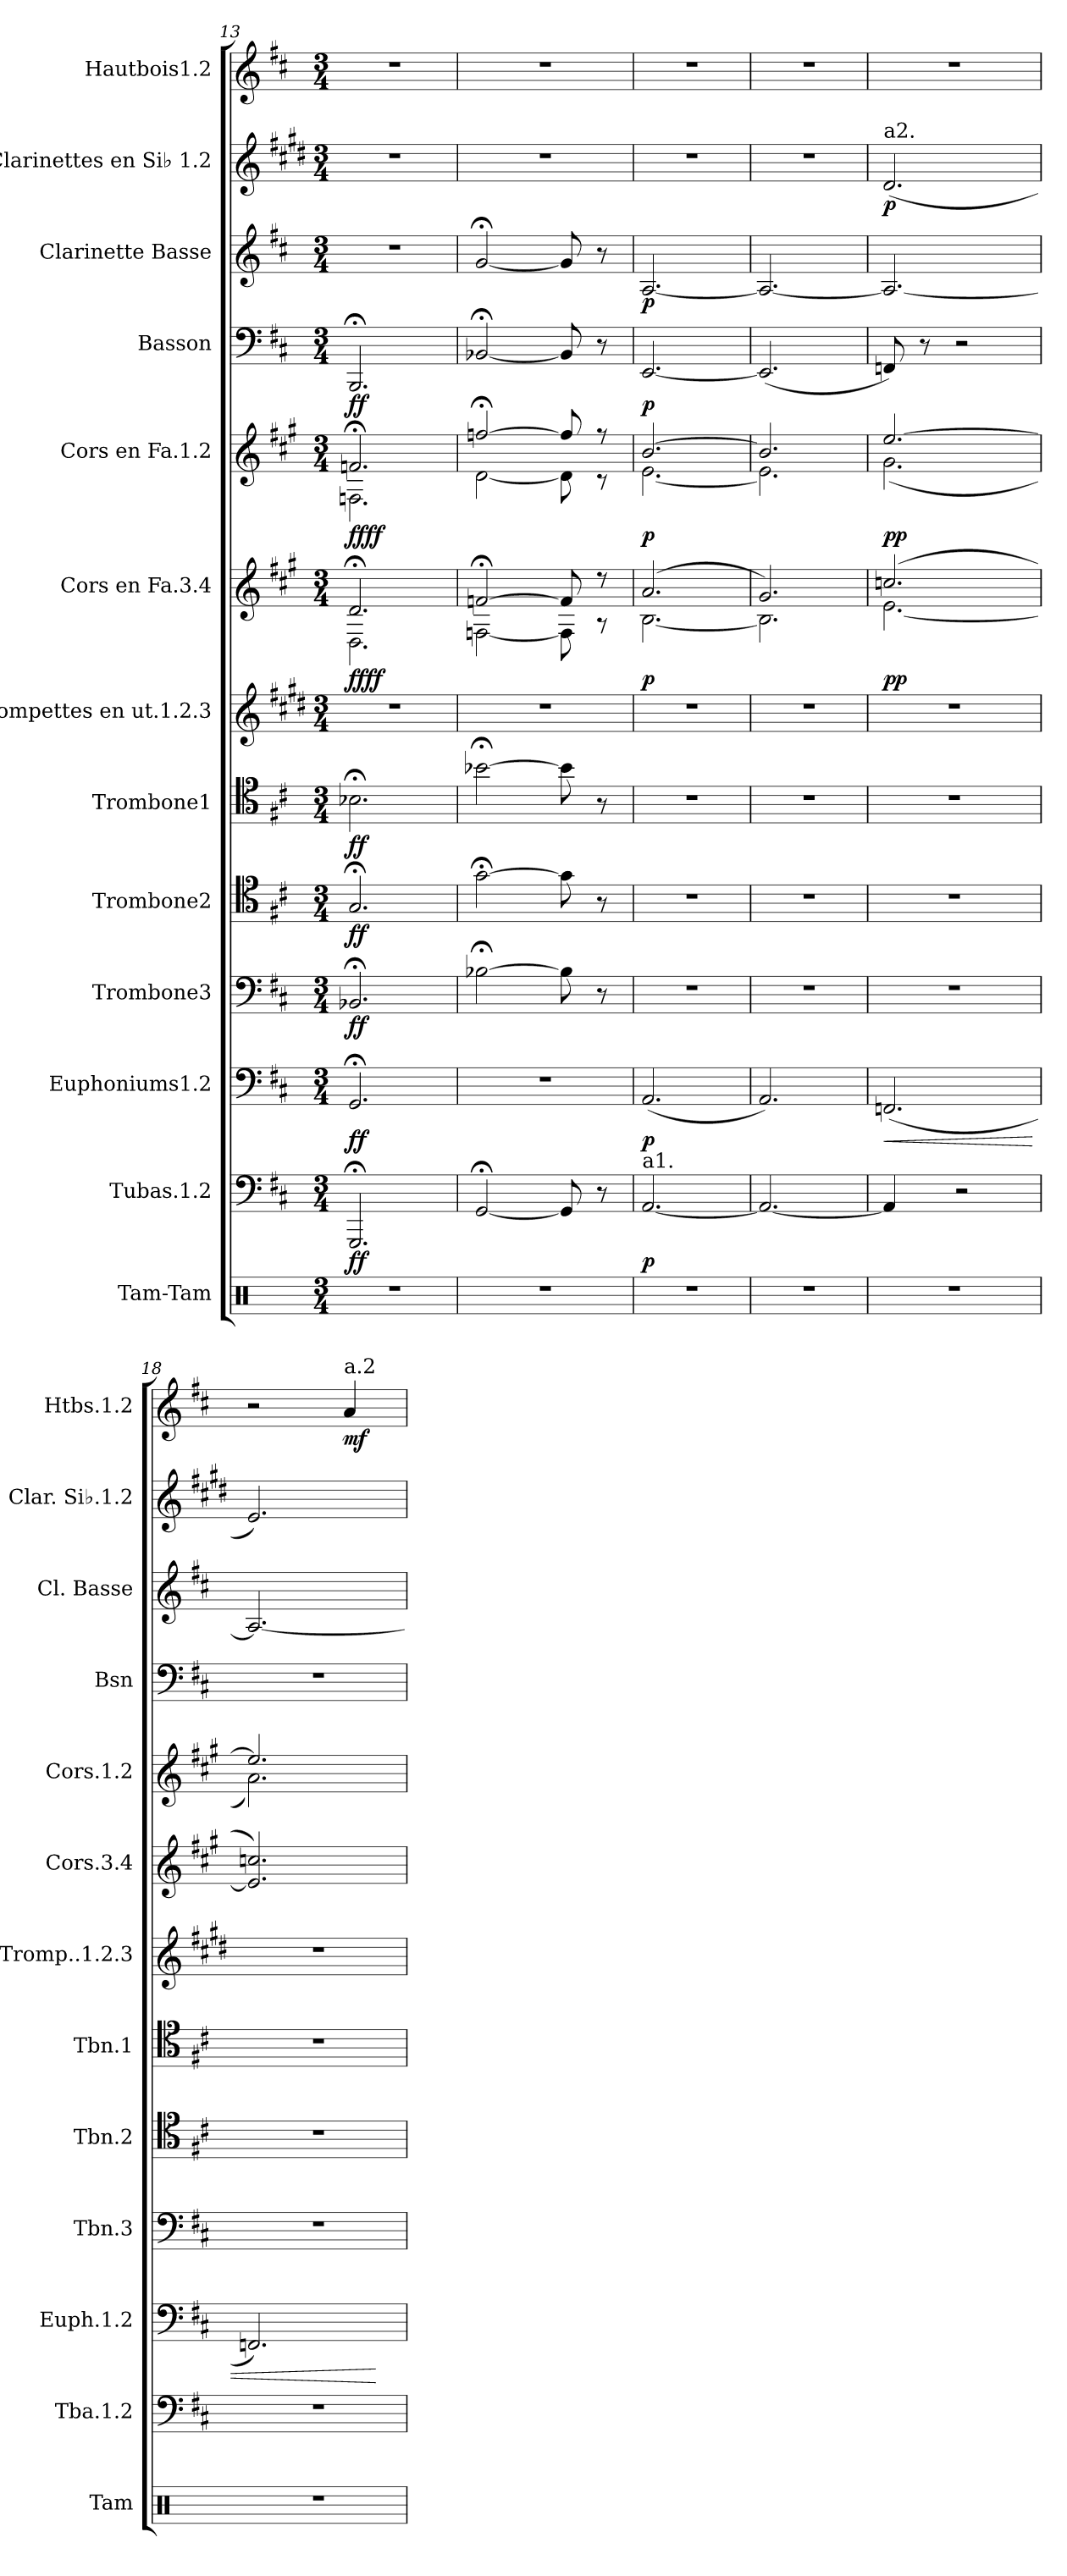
**kern	**kern	**dynam	**kern	**dynam	**kern	**dynam	**kern	**dynam	**kern	**dynam	**kern	**kern	**dynam	**kern	**dynam	**kern	**dynam	**kern	**dynam	**kern	**dynam	**kern	**dynam
*part13	*part12	*part12	*part11	*part11	*part10	*part10	*part9	*part9	*part8	*part8	*part7	*part6	*part6	*part5	*part5	*part4	*part4	*part3	*part3	*part2	*part2	*part1	*part1
*staff13	*staff12	*staff12	*staff11	*staff11	*staff10	*staff10	*staff9	*staff9	*staff8	*staff8	*staff7	*staff6	*staff6	*staff5	*staff5	*staff4	*staff4	*staff3	*staff3	*staff2	*staff2	*staff1	*staff1
*I"Tam-Tam	*I"Tubas.1.2	*	*I"Euphoniums1.2	*	*I"Trombone3	*	*I"Trombone2	*	*I"Trombone1	*	*I"Trompettes en ut.1.2.3	*I"Cors en Fa.3.4	*	*I"Cors en Fa.1.2	*	*I"Basson	*	*I"Clarinette Basse	*	*I"Clarinettes en Si♭ 1.2	*	*I"Hautbois1.2	*
*I'Tam	*I'Tba.1.2	*	*I'Euph.1.2	*	*I'Tbn.3	*	*I'Tbn.2	*	*I'Tbn.1	*	*I'Tromp..1.2.3	*I'Cors.3.4	*	*I'Cors.1.2	*	*I'Bsn	*	*I'Cl. Basse	*	*I'Clar. Si♭.1.2	*	*I'Htbs.1.2	*
*clefX	*clefF4	*	*clefF4	*	*clefF4	*	*clefC4	*	*clefC4	*	*clefG2	*clefG2	*	*clefG2	*	*clefF4	*	*clefG2	*	*clefG2	*	*clefG2	*
*	*	*	*	*	*	*	*	*	*	*	*ITrd1c2	*ITrd4c7	*	*ITrd4c7	*	*	*	*ITrd8c14	*	*ITrd1c2	*	*	*
*k[]	*k[f#c#]	*	*k[f#c#]	*	*k[f#c#]	*	*k[f#c#]	*	*k[f#c#]	*	*k[f#c#]	*k[f#c#]	*	*k[f#c#]	*	*k[f#c#]	*	*k[f#c#]	*	*k[f#c#]	*	*k[f#c#]	*
*M3/4	*M3/4	*	*M3/4	*	*M3/4	*	*M3/4	*	*M3/4	*	*M3/4	*M3/4	*	*M3/4	*	*M3/4	*	*M3/4	*	*M3/4	*	*M3/4	*
=13	=13	=13	=13	=13	=13	=13	=13	=13	=13	=13	=13	=13	=13	=13	=13	=13	=13	=13	=13	=13	=13	=13	=13
*	*	*	*	*	*	*	*	*	*	*	*	*^	*	*^	*	*	*	*	*	*	*	*	*
!	!	!LO:DY:b	!	!LO:DY:b	!	!LO:DY:b	!	!LO:DY:b	!	!LO:DY:b	!	!	!	!LO:DY:b	!	!	!	!	!	!	!	!	!	!	!
!	!	!	!	!	!	!	!	!	!	!	!	!	!	!LO:DY:n=1:b	!	!	!LO:DY:b	!	!	!	!	!	!	!	!
!	!	!	!	!	!	!	!	!	!	!	!	!	!	!	!	!	!LO:DY:n=1:b	!	!LO:DY:b	!	!	!	!	!	!
2.r	2.GGG;</	ff	2.GG;</	ff	2.BB-X;</	ff	2.G;</	ff	2.B-X;<\	ff	2.r	2.G;</	2.GG\	ff ff	2.B-X;</	2.BB-X\	ff ff	2.BBB;</	ff	2.r	.	2.r	.	2.r	.
=14	=14	=14	=14	=14	=14	=14	=14	=14	=14	=14	=14	=14	=14	=14	=14	=14	=14	=14	=14	=14	=14	=14	=14	=14	=14
2.r	[2GG;</	.	2.r	.	[2B-X;<\	.	[2g;<\	.	[2b-X;<\	.	2.r	[2B-X;</	[2BB-X\	.	[2b-X;</	[2G\	.	[2BB-X;</	.	[2G;</	.	2.r	.	2.r	.
.	8GG/]	.	.	.	8B-\]	.	8g\]	.	8b-\]	.	.	8B-/]	8BB-\]	.	8b-/]	8G\]	.	8BB-/]	.	8G/]	.	.	.	.	.
.	8r	.	.	.	8r	.	8r	.	8r	.	.	8r	8r	.	8r	8r	.	8r	.	8r	.	.	.	.	.
=15	=15	=15	=15	=15	=15	=15	=15	=15	=15	=15	=15	=15	=15	=15	=15	=15	=15	=15	=15	=15	=15	=15	=15	=15	=15
!	!LO:TX:a:t=a1.	!	!	!	!	!	!	!	!	!	!	!	!	!	!	!	!	!	!	!	!	!	!	!	!
!	!	!LO:DY:b	!	!LO:DY:b	!	!	!	!	!	!	!	!	!	!LO:DY:b	!	!	!LO:DY:b	!	!LO:DY:b	!	!LO:DY:b	!	!	!	!
2.r	[2.AA/	p	(<2.AA/	p	2.r	.	2.r	.	2.r	.	2.r	(>2.d/	[2.E\	p	[2.e/	[2.A\	p	[2.EE/	p	[2.AA/	p	2.r	.	2.r	.
=16	=16	=16	=16	=16	=16	=16	=16	=16	=16	=16	=16	=16	=16	=16	=16	=16	=16	=16	=16	=16	=16	=16	=16	=16	=16
2.r	2.AA/_	.	2.AA/)	.	2.r	.	2.r	.	2.r	.	2.r	2.c#/)	2.E\]	.	2.e/]	2.A\]	.	(<2.EE/]	.	2.AA/_	.	2.r	.	2.r	.
=17	=17	=17	=17	=17	=17	=17	=17	=17	=17	=17	=17	=17	=17	=17	=17	=17	=17	=17	=17	=17	=17	=17	=17	=17	=17
!	!	!	!	!	!	!	!	!	!	!	!	!	!	!	!	!	!	!	!	!	!	!LO:TX:a:t=a2.	!	!	!
!	!	!	!	!LO:HP:b	!	!	!	!	!	!	!	!	!	!LO:DY:b	!	!	!LO:DY:b	!	!	!	!	!	!LO:DY:b	!	!
2.r	4AA/]	.	(<2.FFn/	<	2.r	.	2.r	.	2.r	.	2.r	(>2.fn/	[2.A\	pp	[2.a/	(<2.c#\	pp	8FFn/)	.	2.AA/_	.	(<2.c#/	p	2.r	.
.	.	.	.	.	.	.	.	.	.	.	.	.	.	.	.	.	.	8r	.	.	.	.	.	.	.
.	2r	.	.	.	.	.	.	.	.	.	.	.	.	.	.	.	.	2r	.	.	.	.	.	.	.
*	*	*	*	*	*	*	*	*	*	*	*	*v	*v	*	*	*	*	*	*	*	*	*	*	*	*
=18	=18	=18	=18	=18	=18	=18	=18	=18	=18	=18	=18	=18	=18	=18	=18	=18	=18	=18	=18	=18	=18	=18	=18	=18
2.r	2.r	.	2.FFn/)	.	2.r	.	2.r	.	2.r	.	2.r	2.A/] 2.fn/)	.	2.a/]	2.d\)	.	2.r	.	2.AA/_	.	2.d/)	.	2r	.
!	!	!	!	!	!	!	!	!	!	!	!	!	!	!	!	!	!	!	!	!	!	!	!LO:TX:a:t=a.2	!
!	!	!	!	!	!	!	!	!	!	!	!	!	!	!	!	!	!	!	!	!	!	!	!	!LO:DY:b
.	.	.	.	.	.	.	.	.	.	.	.	.	.	.	.	.	.	.	.	.	.	.	4a/	mf
*	*	*	*	*	*	*	*	*	*	*	*	*	*	*v	*v	*	*	*	*	*	*	*	*	*
.	.	.	.	[	.	.	.	.	.	.	.	.	.	.	.	.	.	.	.	.	.	.	.
=	=	=	=	=	=	=	=	=	=	=	=	=	=	=	=	=	=	=	=	=	=	=	=
*-	*-	*-	*-	*-	*-	*-	*-	*-	*-	*-	*-	*-	*-	*-	*-	*-	*-	*-	*-	*-	*-	*-	*-
